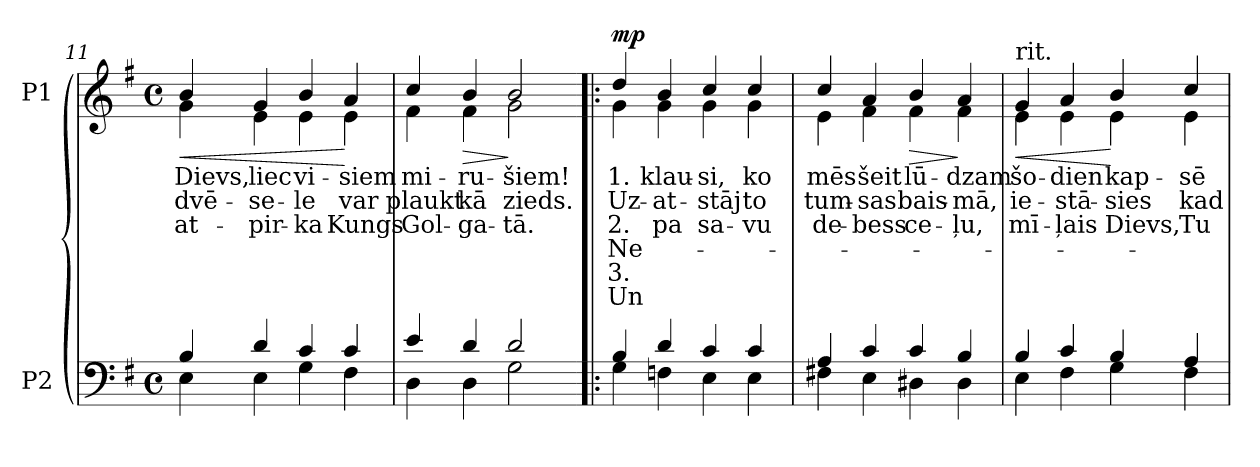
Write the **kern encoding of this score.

**kern	**kern	**text	**text	**text	**text	**text	**text	**dynam
*part2	*part1	*part1	*part1	*part1	*part1	*part1	*part1	*part1
*staff2	*staff1	*staff1	*staff1	*staff1	*staff1	*staff1	*staff1	*staff1
*I"P2	*I"P1	*	*	*	*	*	*	*
*clefF4	*clefG2	*	*	*	*	*	*	*
*k[f#]	*k[f#]	*	*	*	*	*	*	*
*G:	*G:	*	*	*	*	*	*	*
*M4/4	*M4/4	*	*	*	*	*	*	*
*met(c)	*met(c)	*	*	*	*	*	*	*
=11	=11	=11	=11	=11	=11	=11	=11	=11
*^	*	*	*	*	*	*	*	*
!	!	!	!LO:LY:b:color=#000000	!LO:LY:b:color=#000000	!LO:LY:b:color=#000000	!	!	!	!LO:HP:b
*	*	*^	*	*	*	*	*	*	*
4Bi/	4Ei\	4bi/	4gi\	Dievs,	dvē-	at-	.	.	.	<
!	!	!	!	!LO:LY:b:color=#000000	!LO:LY:b:color=#000000	!LO:LY:b:color=#000000	!	!	!	!
4di/	4Ei\	4gi/	4ei\	liec	-se-	-pir-	.	.	.	.
!	!	!	!	!LO:LY:b:color=#000000	!LO:LY:b:color=#000000	!LO:LY:b:color=#000000	!	!	!	!
4ci/	4Gi\	4bi/	4ei\	vi-	-le	-ka	.	.	.	.
!	!	!	!	!LO:LY:b:color=#000000	!LO:LY:b:color=#000000	!LO:LY:b:color=#000000	!	!	!	!
4ci/	4F#i\	4ai/	4ei\	-siem	var	Kungs	.	.	.	[
=12	=12	=12	=12	=12	=12	=12	=12	=12	=12	=12
!	!	!	!	!LO:LY:b:color=#000000	!LO:LY:b:color=#000000	!LO:LY:b:color=#000000	!	!	!	!
4ei/	4Di\	4cci/	4f#i\	mi-	plaukt	Gol-	.	.	.	.
!	!	!	!	!LO:LY:b:color=#000000	!LO:LY:b:color=#000000	!LO:LY:b:color=#000000	!	!	!	!LO:HP:b
4di/	4Di\	4bi/	4f#i\	-ru-	kā	-ga-	.	.	.	>
!	!	!	!	!LO:LY:b:color=#000000	!LO:LY:b:color=#000000	!LO:LY:b:color=#000000	!	!	!	!
2di/	2Gi\	2bi/	2gi\	-šiem!	zieds.	-tā.	.	.	.	]
!!LO:LB:g=z	!!
=13!|:	=13!|:	=13!|:	=13!|:	=13!|:	=13!|:	=13!|:	=13!|:	=13!|:	=13!|:	=13!|:
!	!	!	!	!LO:LY:b:color=#000000	!LO:LY:b:color=#000000	!LO:LY:b:color=#000000	!LO:LY:b:color=#000000	!LO:LY:b:color=#000000	!LO:LY:b:color=#000000	!
4Bi/	4Gi\	4ddi/	4gi\	1.	Uz-	2.	Ne-	3.	Un	mp
!	!	!	!	!LO:LY:b:color=#000000	!LO:LY:b:color=#000000	!LO:LY:b:color=#000000	!	!	!	!
4di/	4Fni\	4bi/	4gi\	-klau-	-at-	pa	.	.	.	.
!	!	!	!	!LO:LY:b:color=#000000	!LO:LY:b:color=#000000	!LO:LY:b:color=#000000	!	!	!	!
4ci/	4Ei\	4cci/	4gi\	-si,	-stāj	sa-	.	.	.	.
!	!	!	!	!LO:LY:b:color=#000000	!LO:LY:b:color=#000000	!LO:LY:b:color=#000000	!	!	!	!
4ci/	4Ei\	4cci/	4gi\	ko	to	-vu	.	.	.	.
=14	=14	=14	=14	=14	=14	=14	=14	=14	=14	=14
!	!	!	!	!LO:LY:b:color=#000000	!LO:LY:b:color=#000000	!LO:LY:b:color=#000000	!	!	!	!
4Ai/	4F#Xi\	4cci/	4ei\	mēs	tum-	de-	.	.	.	.
!	!	!	!	!LO:LY:b:color=#000000	!LO:LY:b:color=#000000	!LO:LY:b:color=#000000	!	!	!	!
4ci/	4Ei\	4ai/	4f#i\	šeit	-sas	-bess	.	.	.	.
!	!	!	!	!LO:LY:b:color=#000000	!LO:LY:b:color=#000000	!LO:LY:b:color=#000000	!	!	!	!LO:HP:b
4ci/	4D#Xi\	4bi/	4f#i\	lū-	bais-	ce-	.	.	.	>
!	!	!	!	!LO:LY:b:color=#000000	!LO:LY:b:color=#000000	!LO:LY:b:color=#000000	!	!	!	!
4Bi/	4D#i\	4ai/	4f#i\	-dzam	-mā,	-ļu,	.	.	.	]
=15	=15	=15	=15	=15	=15	=15	=15	=15	=15	=15
!	!	!LO:TX:t=rit.	!	!	!	!	!	!	!	!
!	!	!	!	!LO:LY:b:color=#000000	!LO:LY:b:color=#000000	!LO:LY:b:color=#000000	!	!	!	!LO:HP:b
4Bi/	4Ei\	4gi/	4ei\	šo-	ie-	mī-	.	.	.	<
!	!	!	!	!LO:LY:b:color=#000000	!LO:LY:b:color=#000000	!LO:LY:b:color=#000000	!	!	!	!
4ci/	4F#i\	4ai/	4ei\	-dien	-stā-	-ļais	.	.	.	.
!	!	!	!	!LO:LY:b:color=#000000	!LO:LY:b:color=#000000	!LO:LY:b:color=#000000	!	!	!	!
4Bi/	4Gi\	4bi/	4ei\	kap-	-sies	Dievs,	.	.	.	[
!	!	!	!	!LO:LY:b:color=#000000	!LO:LY:b:color=#000000	!LO:LY:b:color=#000000	!	!	!	!
4Ai/	4F#i\	4cci/	4ei\	-sē-	kad	Tu	.	.	.	.
*v	*v	*	*	*	*	*	*	*	*	*
*	*v	*v	*	*	*	*	*	*	*
=	=	=	=	=	=	=	=	=
*-	*-	*-	*-	*-	*-	*-	*-	*-
